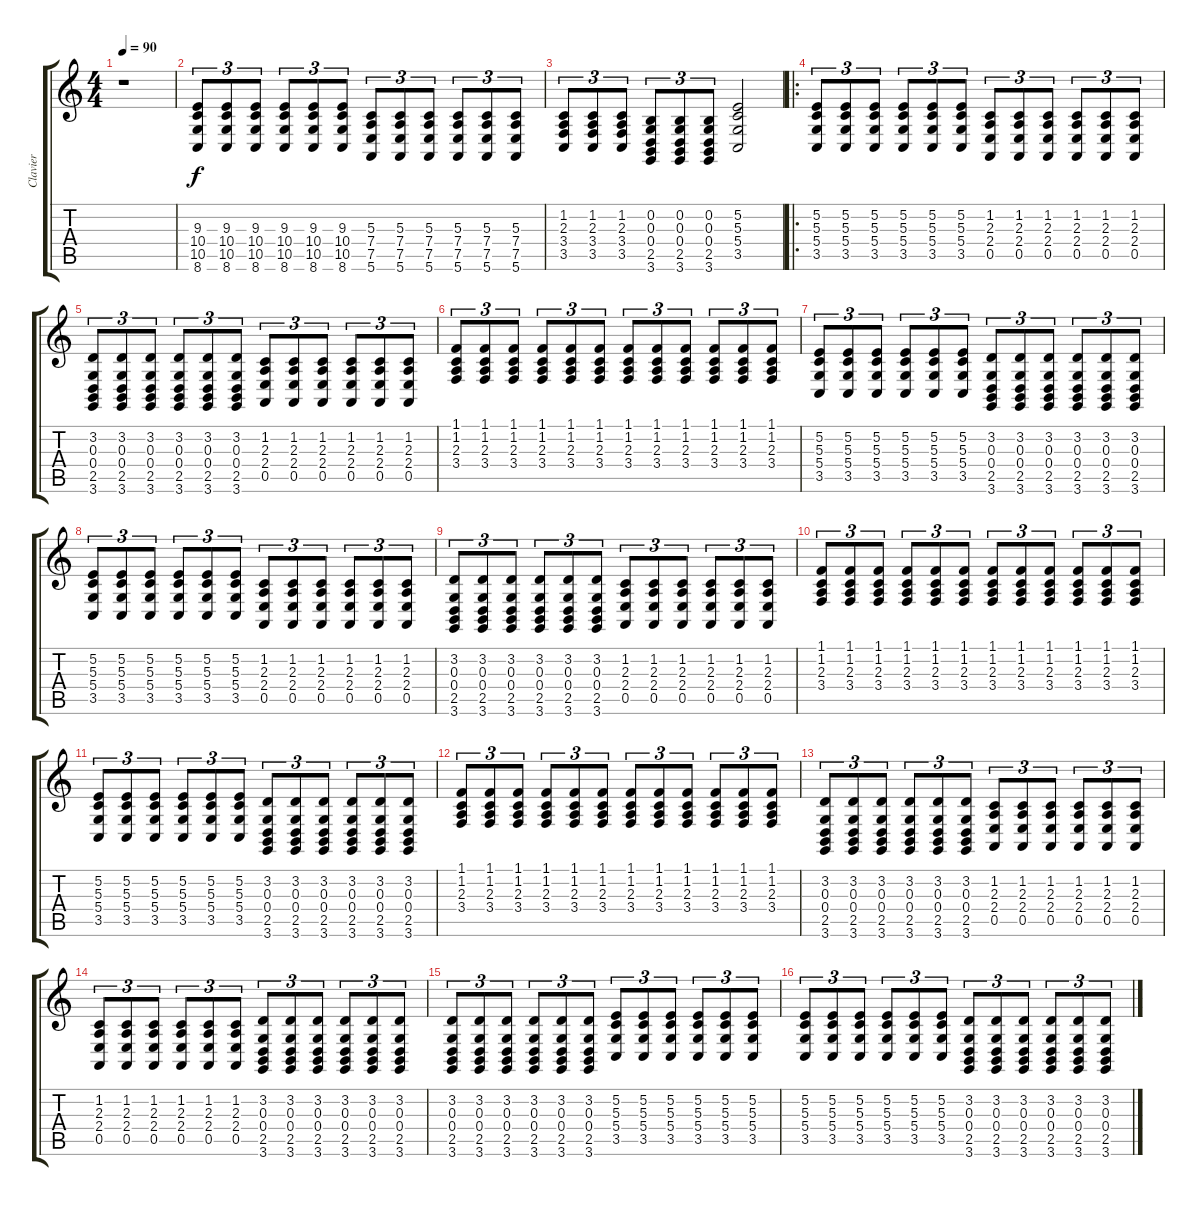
\track ("Clavier" "Clavier") {instrument electricpiano2}
\staff {score tabs}
\tuning (E4 B3 G3 D3 A2 E2) {hide}
\ts (4 4)
\tempo 90
\clef g2
\ks c
r.1{dy f instrument electricpiano2} |
(9.3 10.4 10.5 8.6).8{tu (3 2)} (9.3 10.4 10.5 8.6).8{tu (3 2)} (9.3 10.4 10.5 8.6).8{tu (3 2)} (9.3 10.4 10.5 8.6).8{tu (3 2)} (9.3 10.4 10.5 8.6).8{tu (3 2)} (9.3 10.4 10.5 8.6).8{tu (3 2)} (5.3 7.4 7.5 5.6).8{tu (3 2)} (5.3 7.4 7.5 5.6).8{tu (3 2)} (5.3 7.4 7.5 5.6).8{tu (3 2)} (5.3 7.4 7.5 5.6).8{tu (3 2)} (5.3 7.4 7.5 5.6).8{tu (3 2)} (5.3 7.4 7.5 5.6).8{tu (3 2)} |
(1.2 2.3 3.4 3.5).8{tu (3 2)} (1.2 2.3 3.4 3.5).8{tu (3 2)} (1.2 2.3 3.4 3.5).8{tu (3 2)} (0.2 0.3 0.4 2.5 3.6).8{tu (3 2)} (0.2 0.3 0.4 2.5 3.6).8{tu (3 2)} (0.2 0.3 0.4 2.5 3.6).8{tu (3 2)} (5.2 5.3 5.4 3.5).2 |
\ro
(5.2 5.3 5.4 3.5).8{tu (3 2)} (5.2 5.3 5.4 3.5).8{tu (3 2)} (5.2 5.3 5.4 3.5).8{tu (3 2)} (5.2 5.3 5.4 3.5).8{tu (3 2)} (5.2 5.3 5.4 3.5).8{tu (3 2)} (5.2 5.3 5.4 3.5).8{tu (3 2)} (1.2 2.3 2.4 0.5).8{tu (3 2)} (1.2 2.3 2.4 0.5).8{tu (3 2)} (1.2 2.3 2.4 0.5).8{tu (3 2)} (1.2 2.3 2.4 0.5).8{tu (3 2)} (1.2 2.3 2.4 0.5).8{tu (3 2)} (1.2 2.3 2.4 0.5).8{tu (3 2)} |
(3.2 0.3 0.4 2.5 3.6).8{tu (3 2)} (3.2 0.3 0.4 2.5 3.6).8{tu (3 2)} (3.2 0.3 0.4 2.5 3.6).8{tu (3 2)} (3.2 0.3 0.4 2.5 3.6).8{tu (3 2)} (3.2 0.3 0.4 2.5 3.6).8{tu (3 2)} (3.2 0.3 0.4 2.5 3.6).8{tu (3 2)} (1.2 2.3 2.4 0.5).8{tu (3 2)} (1.2 2.3 2.4 0.5).8{tu (3 2)} (1.2 2.3 2.4 0.5).8{tu (3 2)} (1.2 2.3 2.4 0.5).8{tu (3 2)} (1.2 2.3 2.4 0.5).8{tu (3 2)} (1.2 2.3 2.4 0.5).8{tu (3 2)} |
(1.1 1.2 2.3 3.4).8{tu (3 2)} (1.1 1.2 2.3 3.4).8{tu (3 2)} (1.1 1.2 2.3 3.4).8{tu (3 2)} (1.1 1.2 2.3 3.4).8{tu (3 2)} (1.1 1.2 2.3 3.4).8{tu (3 2)} (1.1 1.2 2.3 3.4).8{tu (3 2)} (1.1 1.2 2.3 3.4).8{tu (3 2)} (1.1 1.2 2.3 3.4).8{tu (3 2)} (1.1 1.2 2.3 3.4).8{tu (3 2)} (1.1 1.2 2.3 3.4).8{tu (3 2)} (1.1 1.2 2.3 3.4).8{tu (3 2)} (1.1 1.2 2.3 3.4).8{tu (3 2)} |
(5.2 5.3 5.4 3.5).8{tu (3 2)} (5.2 5.3 5.4 3.5).8{tu (3 2)} (5.2 5.3 5.4 3.5).8{tu (3 2)} (5.2 5.3 5.4 3.5).8{tu (3 2)} (5.2 5.3 5.4 3.5).8{tu (3 2)} (5.2 5.3 5.4 3.5).8{tu (3 2)} (3.2 0.3 0.4 2.5 3.6).8{tu (3 2)} (3.2 0.3 0.4 2.5 3.6).8{tu (3 2)} (3.2 0.3 0.4 2.5 3.6).8{tu (3 2)} (3.2 0.3 0.4 2.5 3.6).8{tu (3 2)} (3.2 0.3 0.4 2.5 3.6).8{tu (3 2)} (3.2 0.3 0.4 2.5 3.6).8{tu (3 2)} |
(5.2 5.3 5.4 3.5).8{tu (3 2)} (5.2 5.3 5.4 3.5).8{tu (3 2)} (5.2 5.3 5.4 3.5).8{tu (3 2)} (5.2 5.3 5.4 3.5).8{tu (3 2)} (5.2 5.3 5.4 3.5).8{tu (3 2)} (5.2 5.3 5.4 3.5).8{tu (3 2)} (1.2 2.3 2.4 0.5).8{tu (3 2)} (1.2 2.3 2.4 0.5).8{tu (3 2)} (1.2 2.3 2.4 0.5).8{tu (3 2)} (1.2 2.3 2.4 0.5).8{tu (3 2)} (1.2 2.3 2.4 0.5).8{tu (3 2)} (1.2 2.3 2.4 0.5).8{tu (3 2)} |
(3.2 0.3 0.4 2.5 3.6).8{tu (3 2)} (3.2 0.3 0.4 2.5 3.6).8{tu (3 2)} (3.2 0.3 0.4 2.5 3.6).8{tu (3 2)} (3.2 0.3 0.4 2.5 3.6).8{tu (3 2)} (3.2 0.3 0.4 2.5 3.6).8{tu (3 2)} (3.2 0.3 0.4 2.5 3.6).8{tu (3 2)} (1.2 2.3 2.4 0.5).8{tu (3 2)} (1.2 2.3 2.4 0.5).8{tu (3 2)} (1.2 2.3 2.4 0.5).8{tu (3 2)} (1.2 2.3 2.4 0.5).8{tu (3 2)} (1.2 2.3 2.4 0.5).8{tu (3 2)} (1.2 2.3 2.4 0.5).8{tu (3 2)} |
(1.1 1.2 2.3 3.4).8{tu (3 2)} (1.1 1.2 2.3 3.4).8{tu (3 2)} (1.1 1.2 2.3 3.4).8{tu (3 2)} (1.1 1.2 2.3 3.4).8{tu (3 2)} (1.1 1.2 2.3 3.4).8{tu (3 2)} (1.1 1.2 2.3 3.4).8{tu (3 2)} (1.1 1.2 2.3 3.4).8{tu (3 2)} (1.1 1.2 2.3 3.4).8{tu (3 2)} (1.1 1.2 2.3 3.4).8{tu (3 2)} (1.1 1.2 2.3 3.4).8{tu (3 2)} (1.1 1.2 2.3 3.4).8{tu (3 2)} (1.1 1.2 2.3 3.4).8{tu (3 2)} |
(5.2 5.3 5.4 3.5).8{tu (3 2)} (5.2 5.3 5.4 3.5).8{tu (3 2)} (5.2 5.3 5.4 3.5).8{tu (3 2)} (5.2 5.3 5.4 3.5).8{tu (3 2)} (5.2 5.3 5.4 3.5).8{tu (3 2)} (5.2 5.3 5.4 3.5).8{tu (3 2)} (3.2 0.3 0.4 2.5 3.6).8{tu (3 2)} (3.2 0.3 0.4 2.5 3.6).8{tu (3 2)} (3.2 0.3 0.4 2.5 3.6).8{tu (3 2)} (3.2 0.3 0.4 2.5 3.6).8{tu (3 2)} (3.2 0.3 0.4 2.5 3.6).8{tu (3 2)} (3.2 0.3 0.4 2.5 3.6).8{tu (3 2)} |
(1.1 1.2 2.3 3.4).8{tu (3 2)} (1.1 1.2 2.3 3.4).8{tu (3 2)} (1.1 1.2 2.3 3.4).8{tu (3 2)} (1.1 1.2 2.3 3.4).8{tu (3 2)} (1.1 1.2 2.3 3.4).8{tu (3 2)} (1.1 1.2 2.3 3.4).8{tu (3 2)} (1.1 1.2 2.3 3.4).8{tu (3 2)} (1.1 1.2 2.3 3.4).8{tu (3 2)} (1.1 1.2 2.3 3.4).8{tu (3 2)} (1.1 1.2 2.3 3.4).8{tu (3 2)} (1.1 1.2 2.3 3.4).8{tu (3 2)} (1.1 1.2 2.3 3.4).8{tu (3 2)} |
(3.2 0.3 0.4 2.5 3.6).8{tu (3 2)} (3.2 0.3 0.4 2.5 3.6).8{tu (3 2)} (3.2 0.3 0.4 2.5 3.6).8{tu (3 2)} (3.2 0.3 0.4 2.5 3.6).8{tu (3 2)} (3.2 0.3 0.4 2.5 3.6).8{tu (3 2)} (3.2 0.3 0.4 2.5 3.6).8{tu (3 2)} (1.2 2.3 2.4 0.5).8{tu (3 2)} (1.2 2.3 2.4 0.5).8{tu (3 2)} (1.2 2.3 2.4 0.5).8{tu (3 2)} (1.2 2.3 2.4 0.5).8{tu (3 2)} (1.2 2.3 2.4 0.5).8{tu (3 2)} (1.2 2.3 2.4 0.5).8{tu (3 2)} |
(1.2 2.3 2.4 0.5).8{tu (3 2)} (1.2 2.3 2.4 0.5).8{tu (3 2)} (1.2 2.3 2.4 0.5).8{tu (3 2)} (1.2 2.3 2.4 0.5).8{tu (3 2)} (1.2 2.3 2.4 0.5).8{tu (3 2)} (1.2 2.3 2.4 0.5).8{tu (3 2)} (3.2 0.3 0.4 2.5 3.6).8{tu (3 2)} (3.2 0.3 0.4 2.5 3.6).8{tu (3 2)} (3.2 0.3 0.4 2.5 3.6).8{tu (3 2)} (3.2 0.3 0.4 2.5 3.6).8{tu (3 2)} (3.2 0.3 0.4 2.5 3.6).8{tu (3 2)} (3.2 0.3 0.4 2.5 3.6).8{tu (3 2)} |
(3.2 0.3 0.4 2.5 3.6).8{tu (3 2)} (3.2 0.3 0.4 2.5 3.6).8{tu (3 2)} (3.2 0.3 0.4 2.5 3.6).8{tu (3 2)} (3.2 0.3 0.4 2.5 3.6).8{tu (3 2)} (3.2 0.3 0.4 2.5 3.6).8{tu (3 2)} (3.2 0.3 0.4 2.5 3.6).8{tu (3 2)} (5.2 5.3 5.4 3.5).8{tu (3 2)} (5.2 5.3 5.4 3.5).8{tu (3 2)} (5.2 5.3 5.4 3.5).8{tu (3 2)} (5.2 5.3 5.4 3.5).8{tu (3 2)} (5.2 5.3 5.4 3.5).8{tu (3 2)} (5.2 5.3 5.4 3.5).8{tu (3 2)} |
(5.2 5.3 5.4 3.5).8{tu (3 2)} (5.2 5.3 5.4 3.5).8{tu (3 2)} (5.2 5.3 5.4 3.5).8{tu (3 2)} (5.2 5.3 5.4 3.5).8{tu (3 2)} (5.2 5.3 5.4 3.5).8{tu (3 2)} (5.2 5.3 5.4 3.5).8{tu (3 2)} (3.2 0.3 0.4 2.5 3.6).8{tu (3 2)} (3.2 0.3 0.4 2.5 3.6).8{tu (3 2)} (3.2 0.3 0.4 2.5 3.6).8{tu (3 2)} (3.2 0.3 0.4 2.5 3.6).8{tu (3 2)} (3.2 0.3 0.4 2.5 3.6).8{tu (3 2)} (3.2 0.3 0.4 2.5 3.6).8{tu (3 2)}
